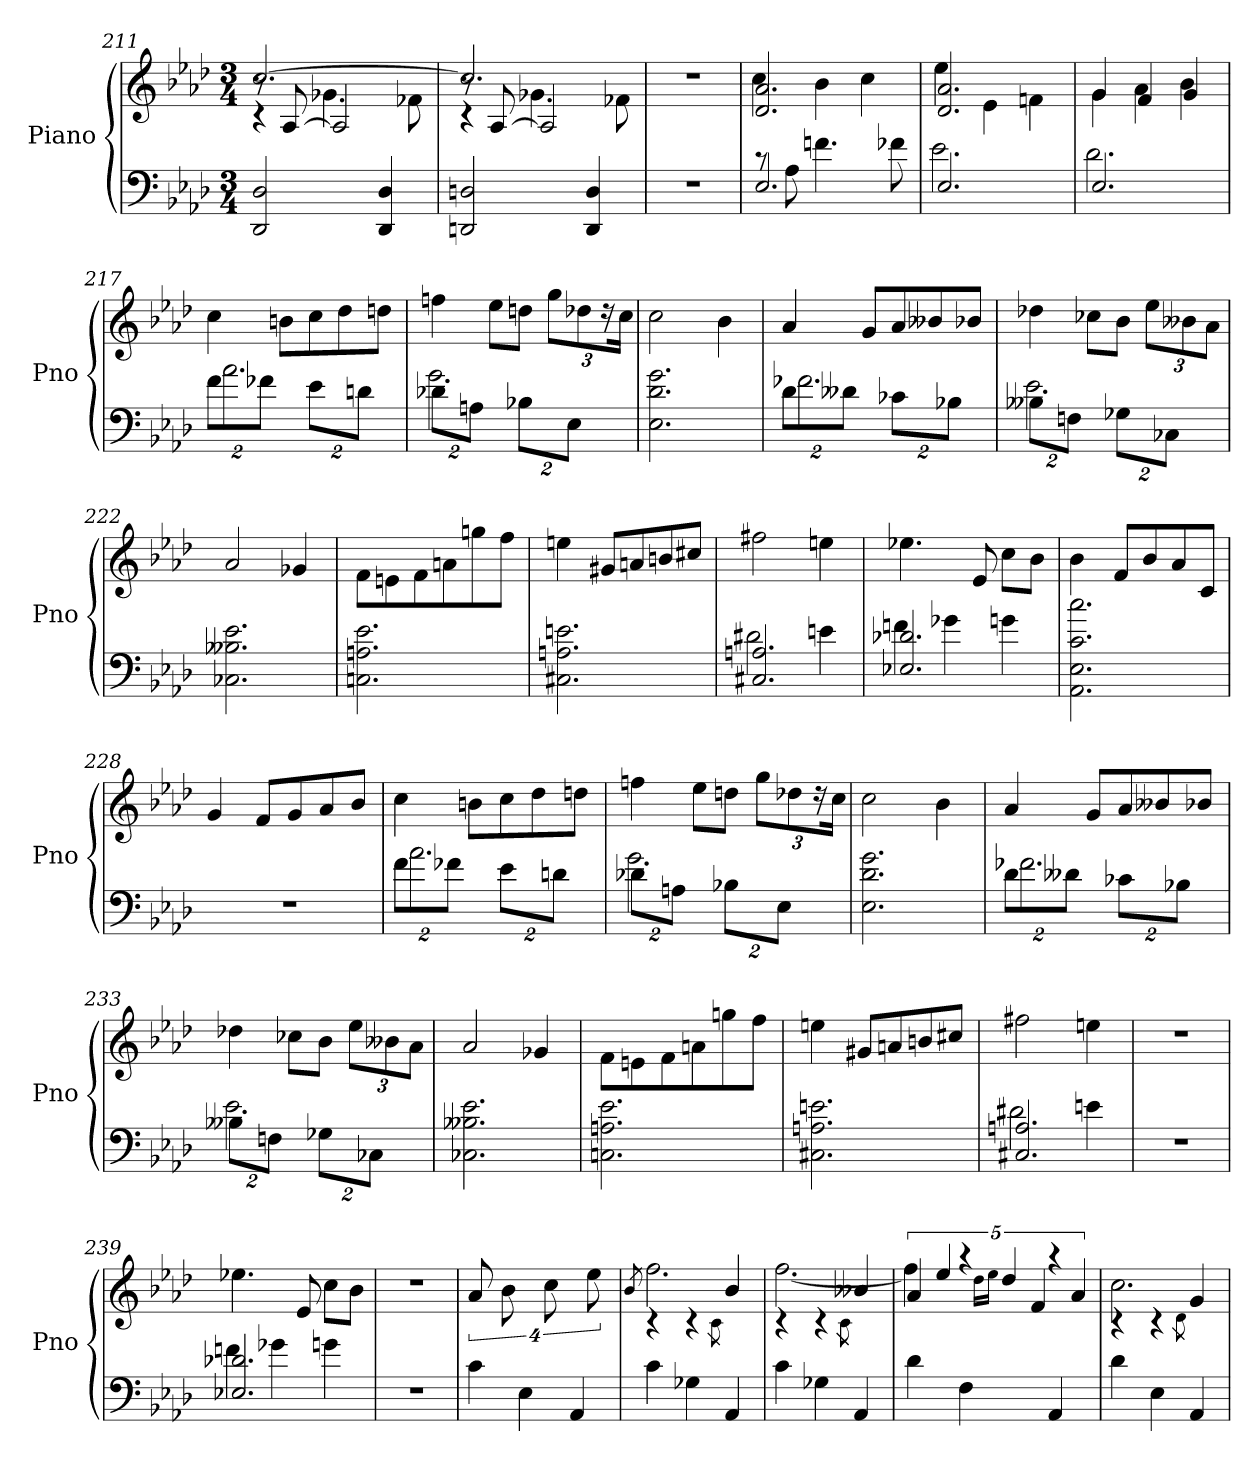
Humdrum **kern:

**kern	**kern
*part1	*part1
*staff2	*staff1
*I"Piano	*
*I'Pno	*
*clefF4	*clefG2
*k[b-e-a-d-]	*k[b-e-a-d-]
*M3/4	*M3/4
=211	=211
*	*^
*	*	*^
2DD- 2D-	8r	4rc	[2.cc
.	[8A-/	.	.
.	2A-/]	4.g-X	.
4DD- 4D-	.	.	.
.	.	8f-X	.
=212	=212	=212	=212
2DDn 2Dn	8r	4rc	2.cc]
.	[8A-/	.	.
.	2A-/]	4.g-X	.
4DD 4D	.	.	.
.	.	8f-X	.
*	*v	*v	*v
=213	=213
2.r	2.r
=214	=214
*^	*^
2.E-	8rc	2.d- 2.a-	4cc
.	8A-	.	.
.	4.fn	.	4b-
.	.	.	4cc
.	8f-X	.	.
=215	=215	=215	=215
2.E-	2.e-	2.d- 2.a-	4ee-
.	.	.	4e-
.	.	.	4fn
=216	=216	=216	=216
2.E-	2.d-	4g	4g
.	.	4f	4a-
.	.	4g	4b-
*	*	*v	*v
=217	=217	=217
16%3f\L	2.a-	4cc
16%3f-X\J	.	.
.	.	8bnL
16%3e-\L	.	8cc
.	.	8dd-
16%3dn\J	.	.
.	.	8ddnJ
=218	=218	=218
16%3d-X\L	2.g	4ffn
16%3An\J	.	.
.	.	8ee-L
16%3B-X\L	.	8ddnJ
.	.	12ggL
16%3E-\J	.	.
.	.	12dd-X
.	.	24r
.	.	24ccJk
*v	*v	*
=219	=219
2.E- 2.d- 2.g	2cc
.	4b-
=220	=220
*^	*
16%3d-\L	2.f-X	4a-
16%3d--X\J	.	.
.	.	8gL
16%3c-X\L	.	8a-
.	.	8b--X
16%3B-X\J	.	.
.	.	8b-XJ
=221	=221	=221
16%3B--X\L	2.e-	4dd-X
16%3Fn\J	.	.
.	.	8cc-XL
16%3G-X\L	.	8b-J
.	.	12ee-L
16%3C-X\J	.	.
.	.	12b--X
.	.	12a-J
*v	*v	*
=222	=222
2.C-X 2.B--X 2.e-	2a-
.	4g-X
=223	=223
2.Cn 2.An 2.e-	8fL
.	8en
.	8f
.	8an
.	8ggn
.	8ffJ
=224	=224
2.C#X 2.An 2.en	4een
.	8g#XL
.	8an
.	8bn
.	8cc#XJ
=225	=225
*^	*
2.C#X 2.An	2d#X	2ff#X
.	4en	4een
=226	=226	=226
2.E-X 2.d-X	4fn	4.ee-X
.	4g-X	.
.	.	8e-
.	4gn	8ccL
.	.	8b-J
*v	*v	*
=227	=227
2.AA- 2.E- 2.c 2.cc	4b-
.	8fL
.	8b-
.	8a-
.	8cJ
=228	=228
2.r	4g
.	8fL
.	8g
.	8a-
.	8b-J
=229	=229
*^	*
16%3f\L	2.a-	4cc
16%3f-X\J	.	.
.	.	8bnL
16%3e-\L	.	8cc
.	.	8dd-
16%3dn\J	.	.
.	.	8ddnJ
=230	=230	=230
16%3d-X\L	2.g	4ffn
16%3An\J	.	.
.	.	8ee-L
16%3B-X\L	.	8ddnJ
.	.	12ggL
16%3E-\J	.	.
.	.	12dd-X
.	.	24r
.	.	24ccJk
*v	*v	*
=231	=231
2.E- 2.d- 2.g	2cc
.	4b-
=232	=232
*^	*
16%3d-\L	2.f-X	4a-
16%3d--X\J	.	.
.	.	8gL
16%3c-X\L	.	8a-
.	.	8b--X
16%3B-X\J	.	.
.	.	8b-XJ
=233	=233	=233
16%3B--X\L	2.e-	4dd-X
16%3Fn\J	.	.
.	.	8cc-XL
16%3G-X\L	.	8b-J
.	.	12ee-L
16%3C-X\J	.	.
.	.	12b--X
.	.	12a-J
*v	*v	*
=234	=234
2.C-X 2.B--X 2.e-	2a-
.	4g-X
=235	=235
2.Cn 2.An 2.e-	8fL
.	8en
.	8f
.	8an
.	8ggn
.	8ffJ
=236	=236
2.C#X 2.An 2.en	4een
.	8g#XL
.	8an
.	8bn
.	8cc#XJ
=237	=237
*^	*
2.C#X 2.An	2d#X	2ff#X
.	4en	4een
*v	*v	*
=238	=238
2.r	2.r
=239	=239
*^	*
2.E-X 2.d-X	4fn	4.ee-X
.	4g-X	.
.	.	8e-
.	4gn	8ccL
.	.	8b-J
*v	*v	*
=240	=240
2.r	2.r
=241	=241
4c	16%3a-
.	16%3b-
4E-	.
.	16%3cc
4AA-	.
.	16%3ee-
=242	=242
.	8qb-/
*	*^
4c	4rc	2.ff
4G-X	4rc	.
.	8qc\	.
4AA-	4b-	.
=243	=243	=243
4c	4rc	[2.ff
4G-X	4rc	.
.	8qc\	.
4AA-	4b--X	.
=244	=244	=244
4d-	20%3a-	4ff]
.	20%3ee-	.
4F	.	4raa
.	16qqdd-\LL	.
.	16qqee-\JJ	.
.	20%3dd-	.
.	20%3f	.
4AA-	.	4raa
.	20%3a-	.
=245	=245	=245
4d-	4rc	2.cc
4E-	4rc	.
.	8qd-\	.
4AA-	4g	.
*	*v	*v
=	=
*-	*-
